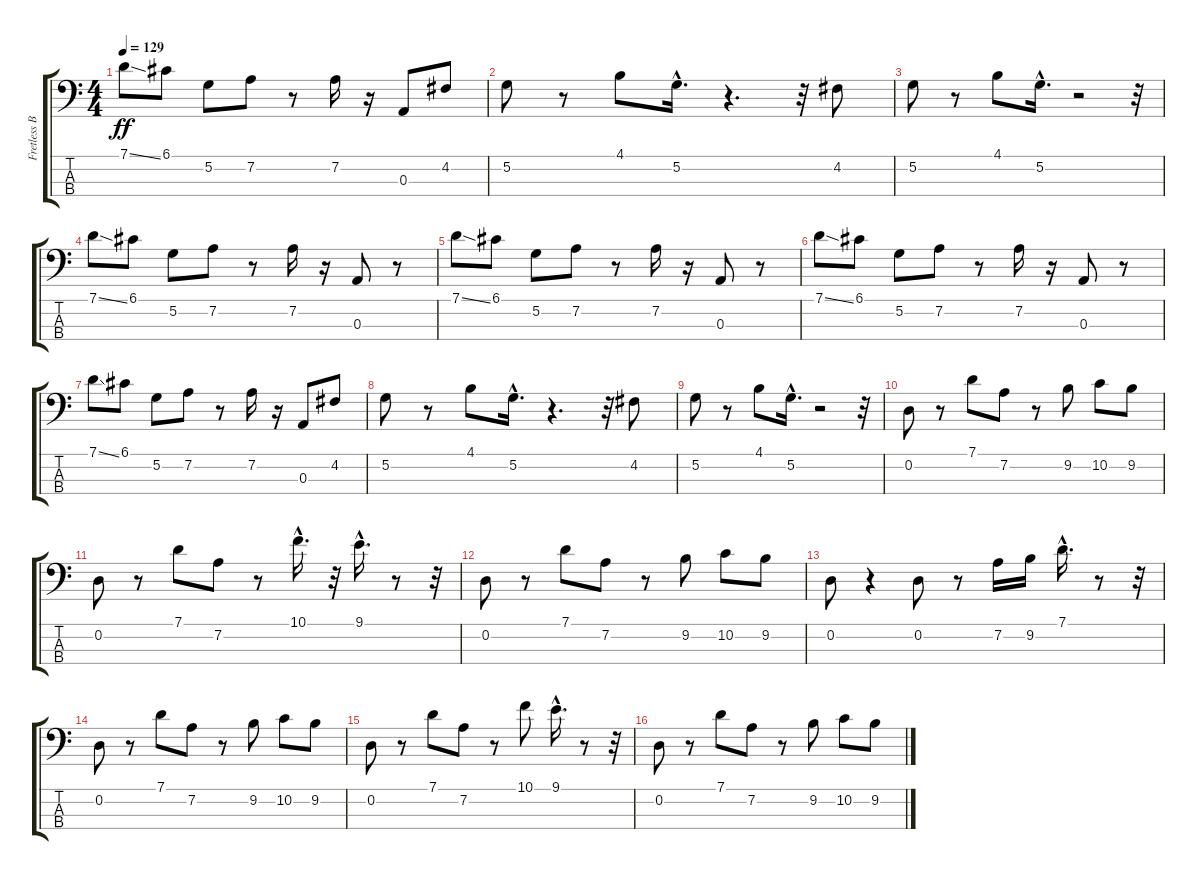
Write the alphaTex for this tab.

\track ("Fretless Bass" "Fretless B") {instrument electricbassfinger}
\staff {score tabs}
\tuning (G2 D2 A1 E1) {hide}
\ts (4 4)
\tempo 129
\clef f4
\ks c
7.1{ss}.8{dy ff} 6.1.8 5.2.8 7.2.8 r.8 7.2.16 r.16 0.3.8 4.2.8 |
5.2.8 r.8 4.1.8 5.2{hac}.16{d} r.4{d} r.32 4.2.8 |
5.2.8 r.8 4.1.8 5.2{hac}.16{d} r.2 r.32 |
7.1{ss}.8 6.1.8 5.2.8 7.2.8 r.8 7.2.16 r.16 0.3.8 r.8 |
7.1{ss}.8 6.1.8 5.2.8 7.2.8 r.8 7.2.16 r.16 0.3.8 r.8 |
7.1{ss}.8 6.1.8 5.2.8 7.2.8 r.8 7.2.16 r.16 0.3.8 r.8 |
7.1{ss}.8 6.1.8 5.2.8 7.2.8 r.8 7.2.16 r.16 0.3.8 4.2.8 |
5.2.8 r.8 4.1.8 5.2{hac}.16{d} r.4{d} r.32 4.2.8 |
5.2.8 r.8 4.1.8 5.2{hac}.16{d} r.2 r.32 |
0.2.8 r.8 7.1.8 7.2.8 r.8 9.2.8 10.2.8 9.2.8 |
0.2.8 r.8 7.1.8 7.2.8 r.8 10.1{hac}.16{d} r.32 9.1{hac}.16{d} r.8 r.32 |
0.2.8 r.8 7.1.8 7.2.8 r.8 9.2.8 10.2.8 9.2.8 |
0.2.8 r.4 0.2.8 r.8 7.2.16 9.2.16 7.1{hac}.16{d} r.8 r.32 |
0.2.8 r.8 7.1.8 7.2.8 r.8 9.2.8 10.2.8 9.2.8 |
0.2.8 r.8 7.1.8 7.2.8 r.8 10.1.8 9.1{hac}.16{d} r.8 r.32 |
0.2.8 r.8 7.1.8 7.2.8 r.8 9.2.8 10.2.8 9.2.8
